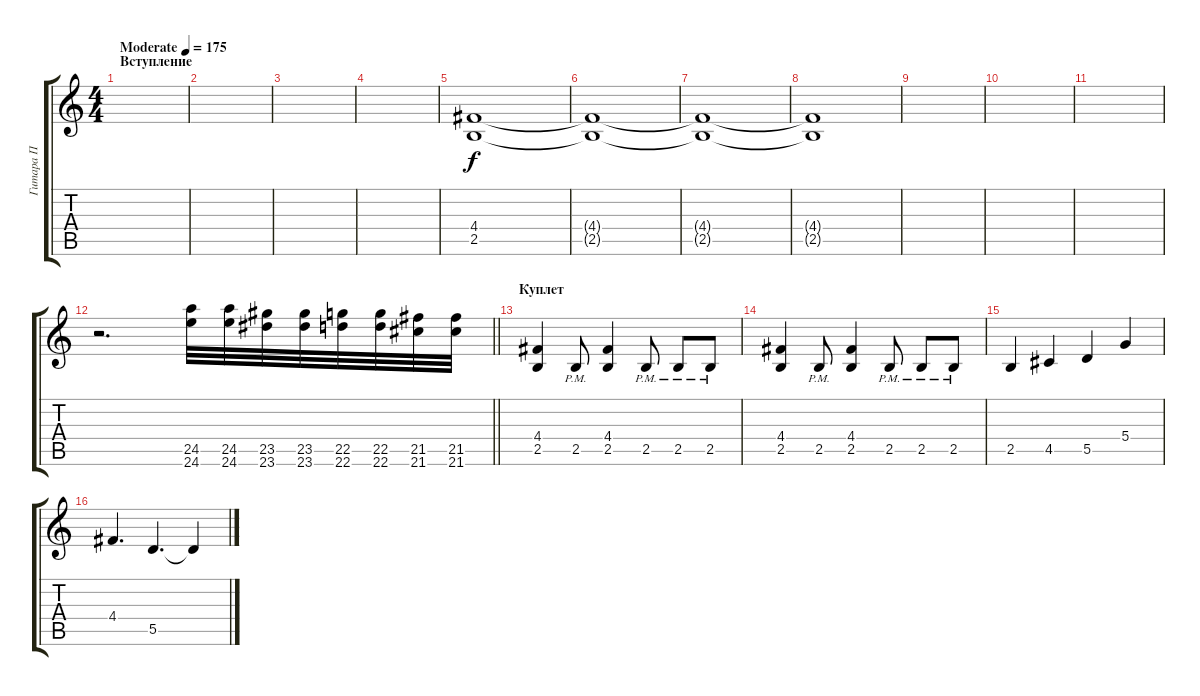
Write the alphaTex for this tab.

\track ("Гитара П" "Гитара П") {instrument overdrivenguitar}
\staff {score tabs}
\tuning (E4 B3 G3 D3 A2 E2) {hide}
\ts (4 4)
\section ("" "Вступление")
\tempo (175 "Moderate")
\clef g2
\ks c
|
|
|
|
(4.4 2.5).1{volume 4} |
(4.4{t} 2.5{t}).1 |
(4.4{t} 2.5{t}).1 |
(4.4{t} 2.5{t}).1 |
|
|
|
\barLineRight lightlight
r.2{d} (24.5 24.6).32{volume 13} (24.5 24.6).32 (23.5 23.6).32 (23.5 23.6).32 (22.5 22.6).32 (22.5 22.6).32 (21.5 21.6).32 (21.5 21.6).32 |
\section ("" "Куплет")
(4.4 2.5).4 2.5{pm}.8 (4.4 2.5).4 2.5{pm}.8 2.5{pm}.8 2.5{pm}.8 |
(4.4 2.5).4 2.5{pm}.8 (4.4 2.5).4 2.5{pm}.8 2.5{pm}.8 2.5{pm}.8 |
2.5.4 4.5.4 5.5.4 5.4.4 |
4.4.4{d} 5.5.4{d} 5.5{t}.4
